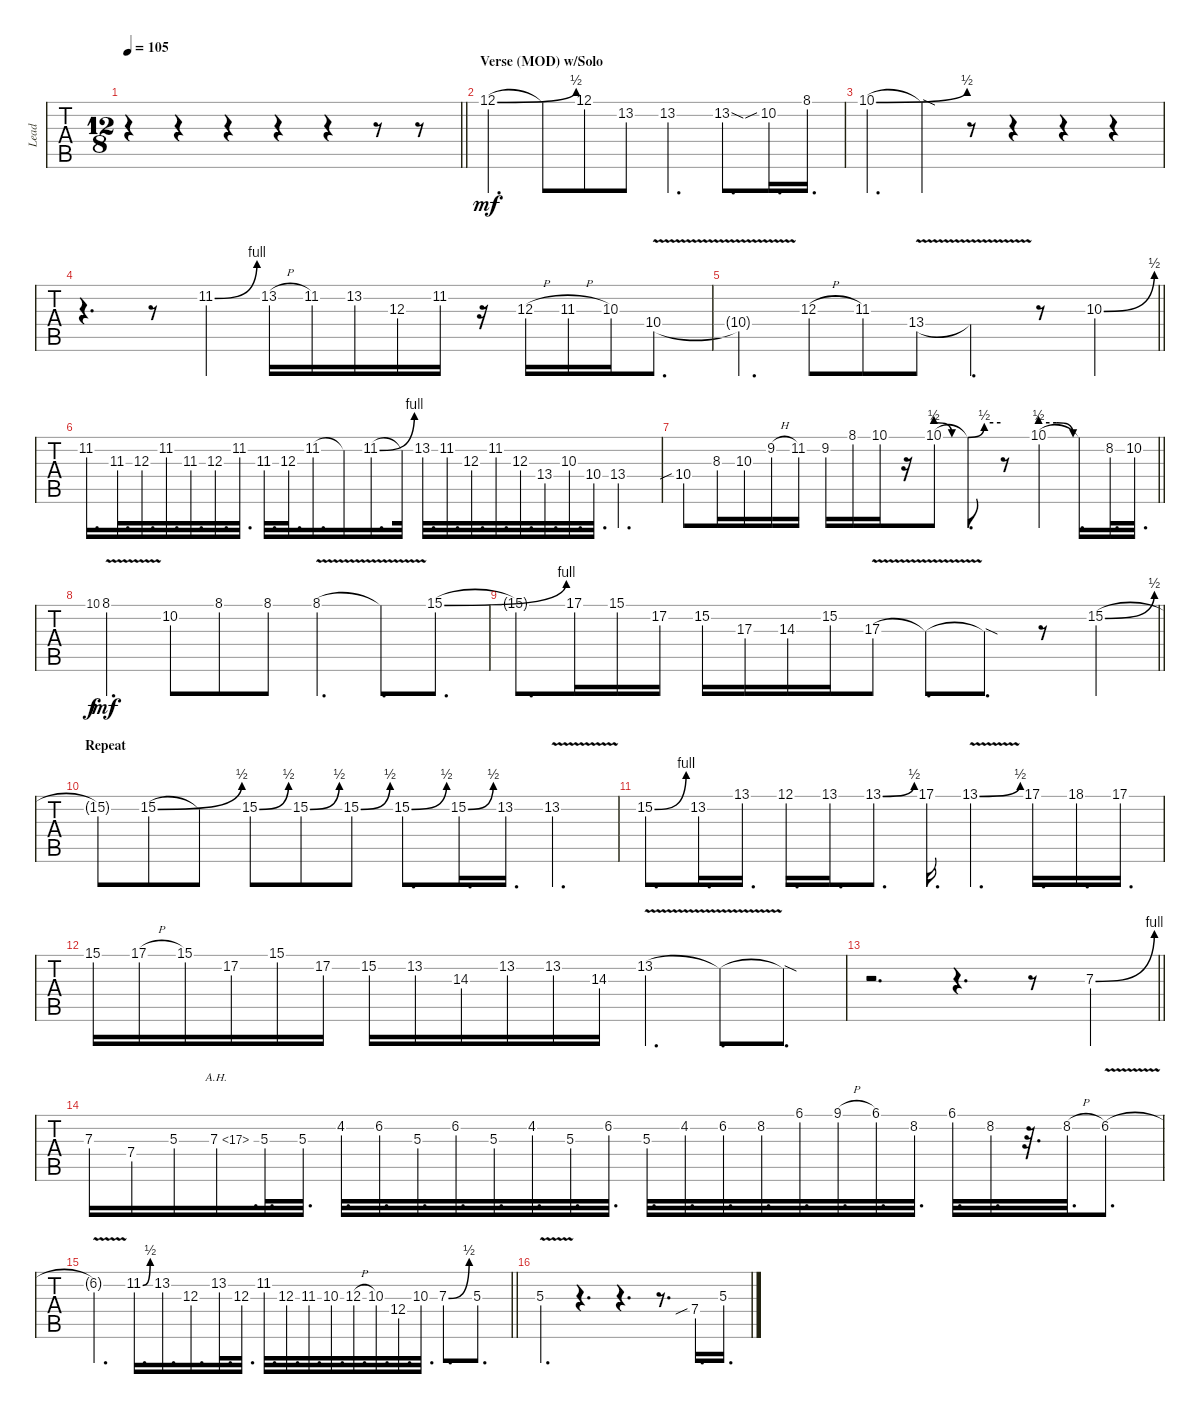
\track ("Lead" "Lead") {instrument distortionguitar}
\staff {tabs}
\tuning (E4 B3 G3 D3 A2 E2) {hide}
\ts (12 8)
\tempo 105
\clef g2
\barLineRight lightlight
\ks c
r.4{dy mf} r.4 r.4 r.4 r.4 r.8 r.8 |
\section ("" "Verse (MOD) w/Solo")
12.1{be (bend 0 0 60 2)}.4{d} 12.1{t}.8 12.1{st}.8 13.2.8 13.2.4{d} 13.2{sod}.8{d} 10.2{sib}.16{d} 8.1.16{d} |
10.1{be (bend 0 0 60 2)}.4{d} 10.1{sod t}.4 r.8 r.4 r.4 r.4 |
r.4{d} r.8 11.2{be (bend 0 0 60 4)}.4 13.2{h}.16 11.2.16 13.2.16 12.3.16 11.2{st}.16 r.16 12.3{h}.16 11.3{h}.16 10.3.16 10.4{v}.8{d} |
\barLineRight lightlight
10.4{t}.4{d} 12.3{h}.8 11.3.8 13.4{v}.8 13.4{t}.4{d} r.8 10.3{be (bend 0 0 60 2)}.4 |
11.2.16{d} 11.3.32{d} 12.3.32{d} 11.2.32{d} 11.3.32{d} 12.3.32{d} 11.2.32{d} 11.3.32{d} 12.3.32{d} 11.2.16{d} 11.2{t}.16 11.2{be (bend 0 0 60 4)}.16{d} 11.2{t}.32 13.2.32{d} 11.2.32{d} 12.3.32{d} 11.2.32{d} 12.3.32{d} 13.4.32{d} 10.3.32{d} 10.4.32{d} 13.4.4{d} |
\barLineRight lightlight
10.4{sib}.8 8.3{st}.16 10.3{st}.16 9.2{h}.16 11.2.16 9.2{st}.16 8.1{st}.16 10.1{st}.16 r.16 10.1{be (custom 0 2 15 0 30 0 45 2 60 2)}.8 10.1{t}.8{d} r.8 10.1{be (custom 0 2 15 2 30 0 60 0)}.4 10.1{t}.16{d} 8.2.32{d} 10.2.32{d} |
10.1.8{gr dy f} 8.1{v}.4{d dy mf} 10.2{st}.8 8.1{st}.8 8.1{st}.8 8.1{v}.4{d} 8.1{t}.8{d} 15.1{be (bend 0 0 60 4)}.8{d} |
\barLineRight lightlight
15.1{t}.8{d} 17.1.16 15.1.16 17.2.16 15.2.16 17.3.16 14.3.16 15.2.16 17.3{v}.8 17.3{t}.8{d} 17.3{sod t}.8{d} r.8 15.2{be (bend 0 0 60 2)}.4 |
\section ("" "Repeat")
15.2{t}.8 15.2{be (bend 0 0 60 2)}.8 15.2{t}.8 15.2{be (bend 0 0 60 2)}.8 15.2{be (bend 0 0 60 2)}.8 15.2{be (bend 0 0 60 2)}.8 15.2{be (bend 0 0 60 2)}.8{d} 15.2{be (bend 0 0 60 2)}.16{d} 13.2.16{d} 13.2{v}.4{d} |
15.2{be (bend 0 0 60 4)}.8{d} 13.2.16{d} 13.1{st}.16{d} 12.1{st}.16{d} 13.1{st}.16{d} 13.1{be (bend 0 0 60 2)}.8{d} 17.1.16{d} 13.1{be (bend 0 0 60 2) v}.4{d} 17.1{st}.16{d} 18.1{st}.16{d} 17.1{st}.16{d} |
15.1.16 17.1{h}.16 15.1.16 17.2.16 15.1.16 17.2.16 15.2.16 13.2.16 14.3.16 13.2.16 13.2.16 14.3.16 13.2{v}.4{d} 13.2{t}.8{d} 13.2{sod t}.8{d} |
\barLineRight lightlight
r.2{d} r.4{d} r.8 7.3{be (bend 0 0 60 4)}.4 |
7.3.16 7.4.16 5.3.16 7.3{ah 10}.16{d} 5.3.32{d} 5.3.32{d} 4.2.32{d} 6.2.32{d} 5.3.32{d} 6.2.32{d} 5.3.32{d} 4.2.32{d} 5.3.32{d} 6.2.32{d} 5.3.32{d} 4.2.32{d} 6.2.32{d} 8.2.32{d} 6.1.32{d} 9.1{h}.32{d} 6.1.32{d} 8.2.32{d} 6.1.32{d} 8.2.32{d} r.32{d} 8.2{h}.32{d} 6.2{v}.8{d} |
\barLineRight lightlight
6.2{t}.4{d} 11.2{be (bend 0 0 60 2)}.16{d} 13.2{st}.16{d} 12.3.16{d} 13.2.32{d} 12.3.32{d} 11.2.32{d} 12.3.32{d} 11.3.32{d} 10.3.32{d} 12.3{h}.32{d} 10.3.32{d} 12.4.32{d} 10.3.32{d} 7.3{be (bend 0 0 60 2)}.8{d} 5.3.8{d} |
5.3{v}.4{d} r.4{d} r.4{d} r.8{d} 7.4{sib}.16{d} 5.3{st}.16{d}
